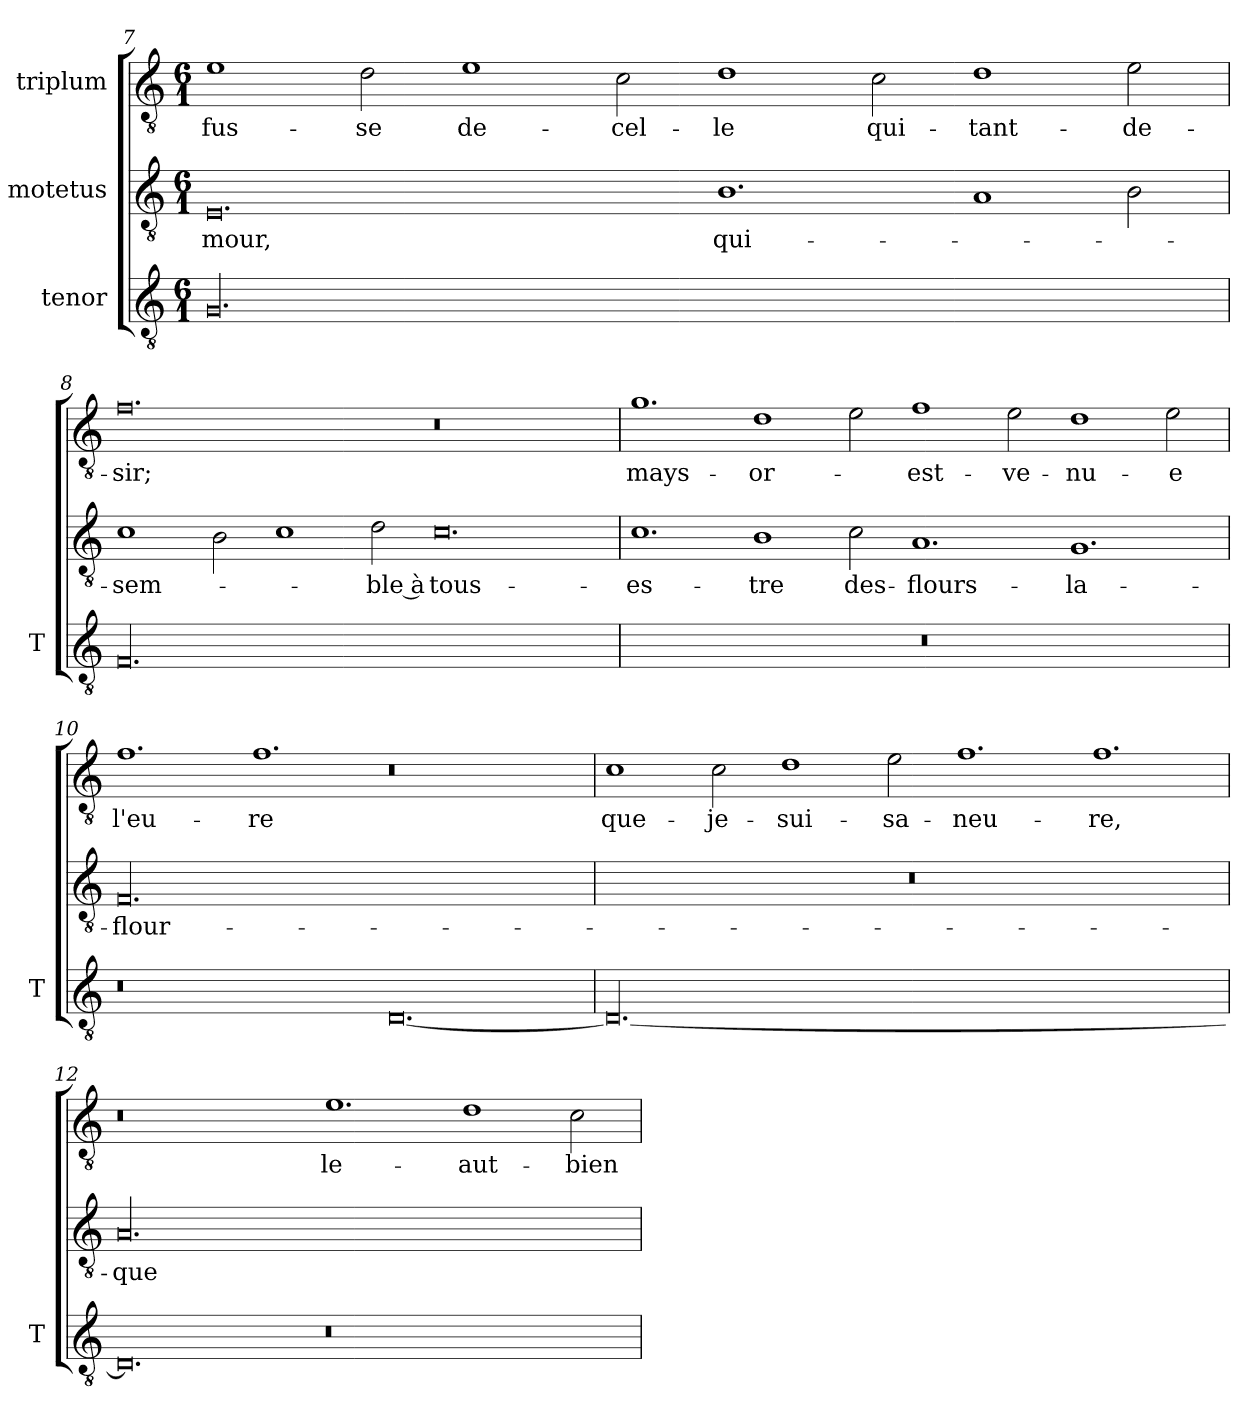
**kern	**kern	**text	**kern	**text
*part3	*part2	*part2	*part1	*part1
*staff3	*staff2	*staff2	*staff1	*staff1
*I"tenor	*I"motetus	*	*I"triplum	*
*I'T	*	*	*	*
*clefGv2	*clefGv2	*	*clefGv2	*
*k[]	*k[]	*	*k[]	*
*C:	*C:	*	*C:	*
*M6/1	*M6/1	*	*M6/1	*
=7	=7	=7	=7	=7
00.G/	0.E/	-mour,	1e\	fus-
.	.	.	2d\	-se
.	.	.	1e\	de-
.	.	.	2c\	cel-
.	1.B\	qui-	1d\	-le
.	.	.	2c\	qui-
.	1A/	.	1d\	tant-
.	2B\	.	2e\	de-
=8	=8	=8	=8	=8
00.F/	1c\	sem-	0.f\	-sir;
.	2B\	.	.	.
.	1c\	.	.	.
.	2d\	-ble à	.	.
.	0.c\	tous-	0.r	.
=9	=9	=9	=9	=9
00.r	1.c\	es-	1.g\	mays-
.	1B\	-tre	1d\	or-
.	2c\	des-	2e\	.
.	1.A/	flours-	1f\	est-
.	.	.	2e\	ve-
.	1.G/	la-	1d\	-nu-
.	.	.	2e\	-e
!!LO:PB:g=z
=10	=10	=10	=10	=10
0.r	00.F/	flour-	1.f\	l'eu-
.	.	.	1.f\	-re
[0.D/	.	.	0.r	.
=11	=11	=11	=11	=11
00.D/_	00.r	.	1c\	que-
.	.	.	2c\	je-
.	.	.	1d\	sui-
.	.	.	2e\	sa-
.	.	.	1.f\	-neu-
.	.	.	1.f\	-re,
=12	=12	=12	=12	=12
0.D/]	00.A/	que-	0.r	.
0.r	.	.	1.e\	le-
.	.	.	1d\	aut-
.	.	.	2c\	bien-
=	=	=	=	=
*-	*-	*-	*-	*-
